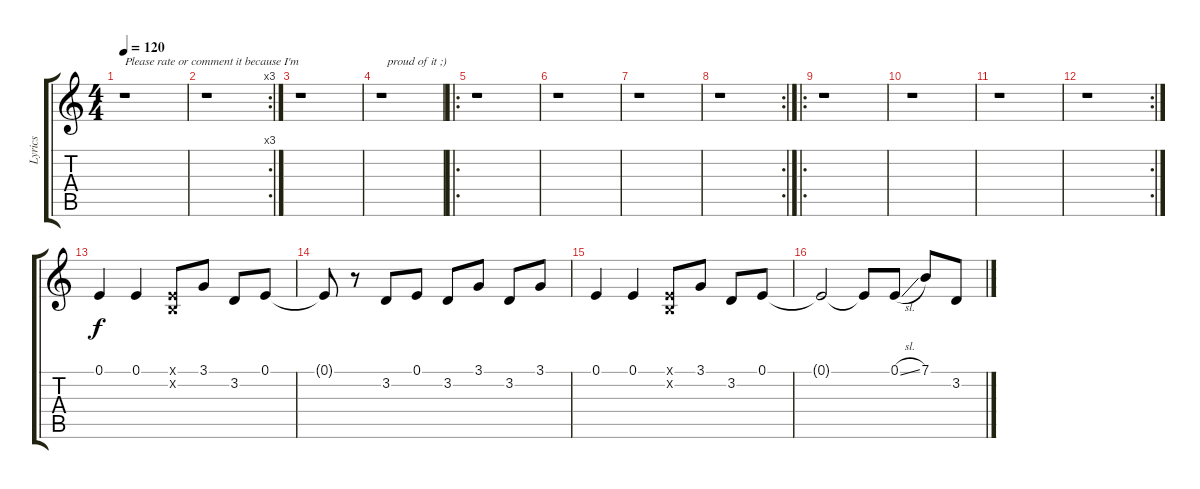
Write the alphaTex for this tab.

\track ("Lyrics" "Lyrics") {instrument altosax}
\staff {score tabs}
\tuning (E4 B3 G3 D3 A2 E2) {hide}
\ts (4 4)
\tempo 120
\clef g2
\ks c
r.1{txt "Please rate or comment it because I'm" dy f instrument altosax} |
\rc 3
r.1 |
r.1 |
r.1{txt "  proud of it ;)"} |
\ro
r.1 |
r.1 |
r.1 |
\rc 2
r.1 |
\ro
r.1 |
r.1 |
r.1 |
\rc 2
r.1 |
0.1.4 0.1.4 (0.1{x} 0.2{x}).8 3.1.8 3.2.8 0.1.8 |
0.1{t}.8 r.8 3.2.8 0.1.8 3.2.8 3.1.8 3.2.8 3.1.8 |
0.1.4 0.1.4 (0.1{x} 0.2{x}).8 3.1.8 3.2.8 0.1.8 |
0.1{t}.2 0.1{t}.8 0.1{sl}.8 7.1.8 3.2.8
